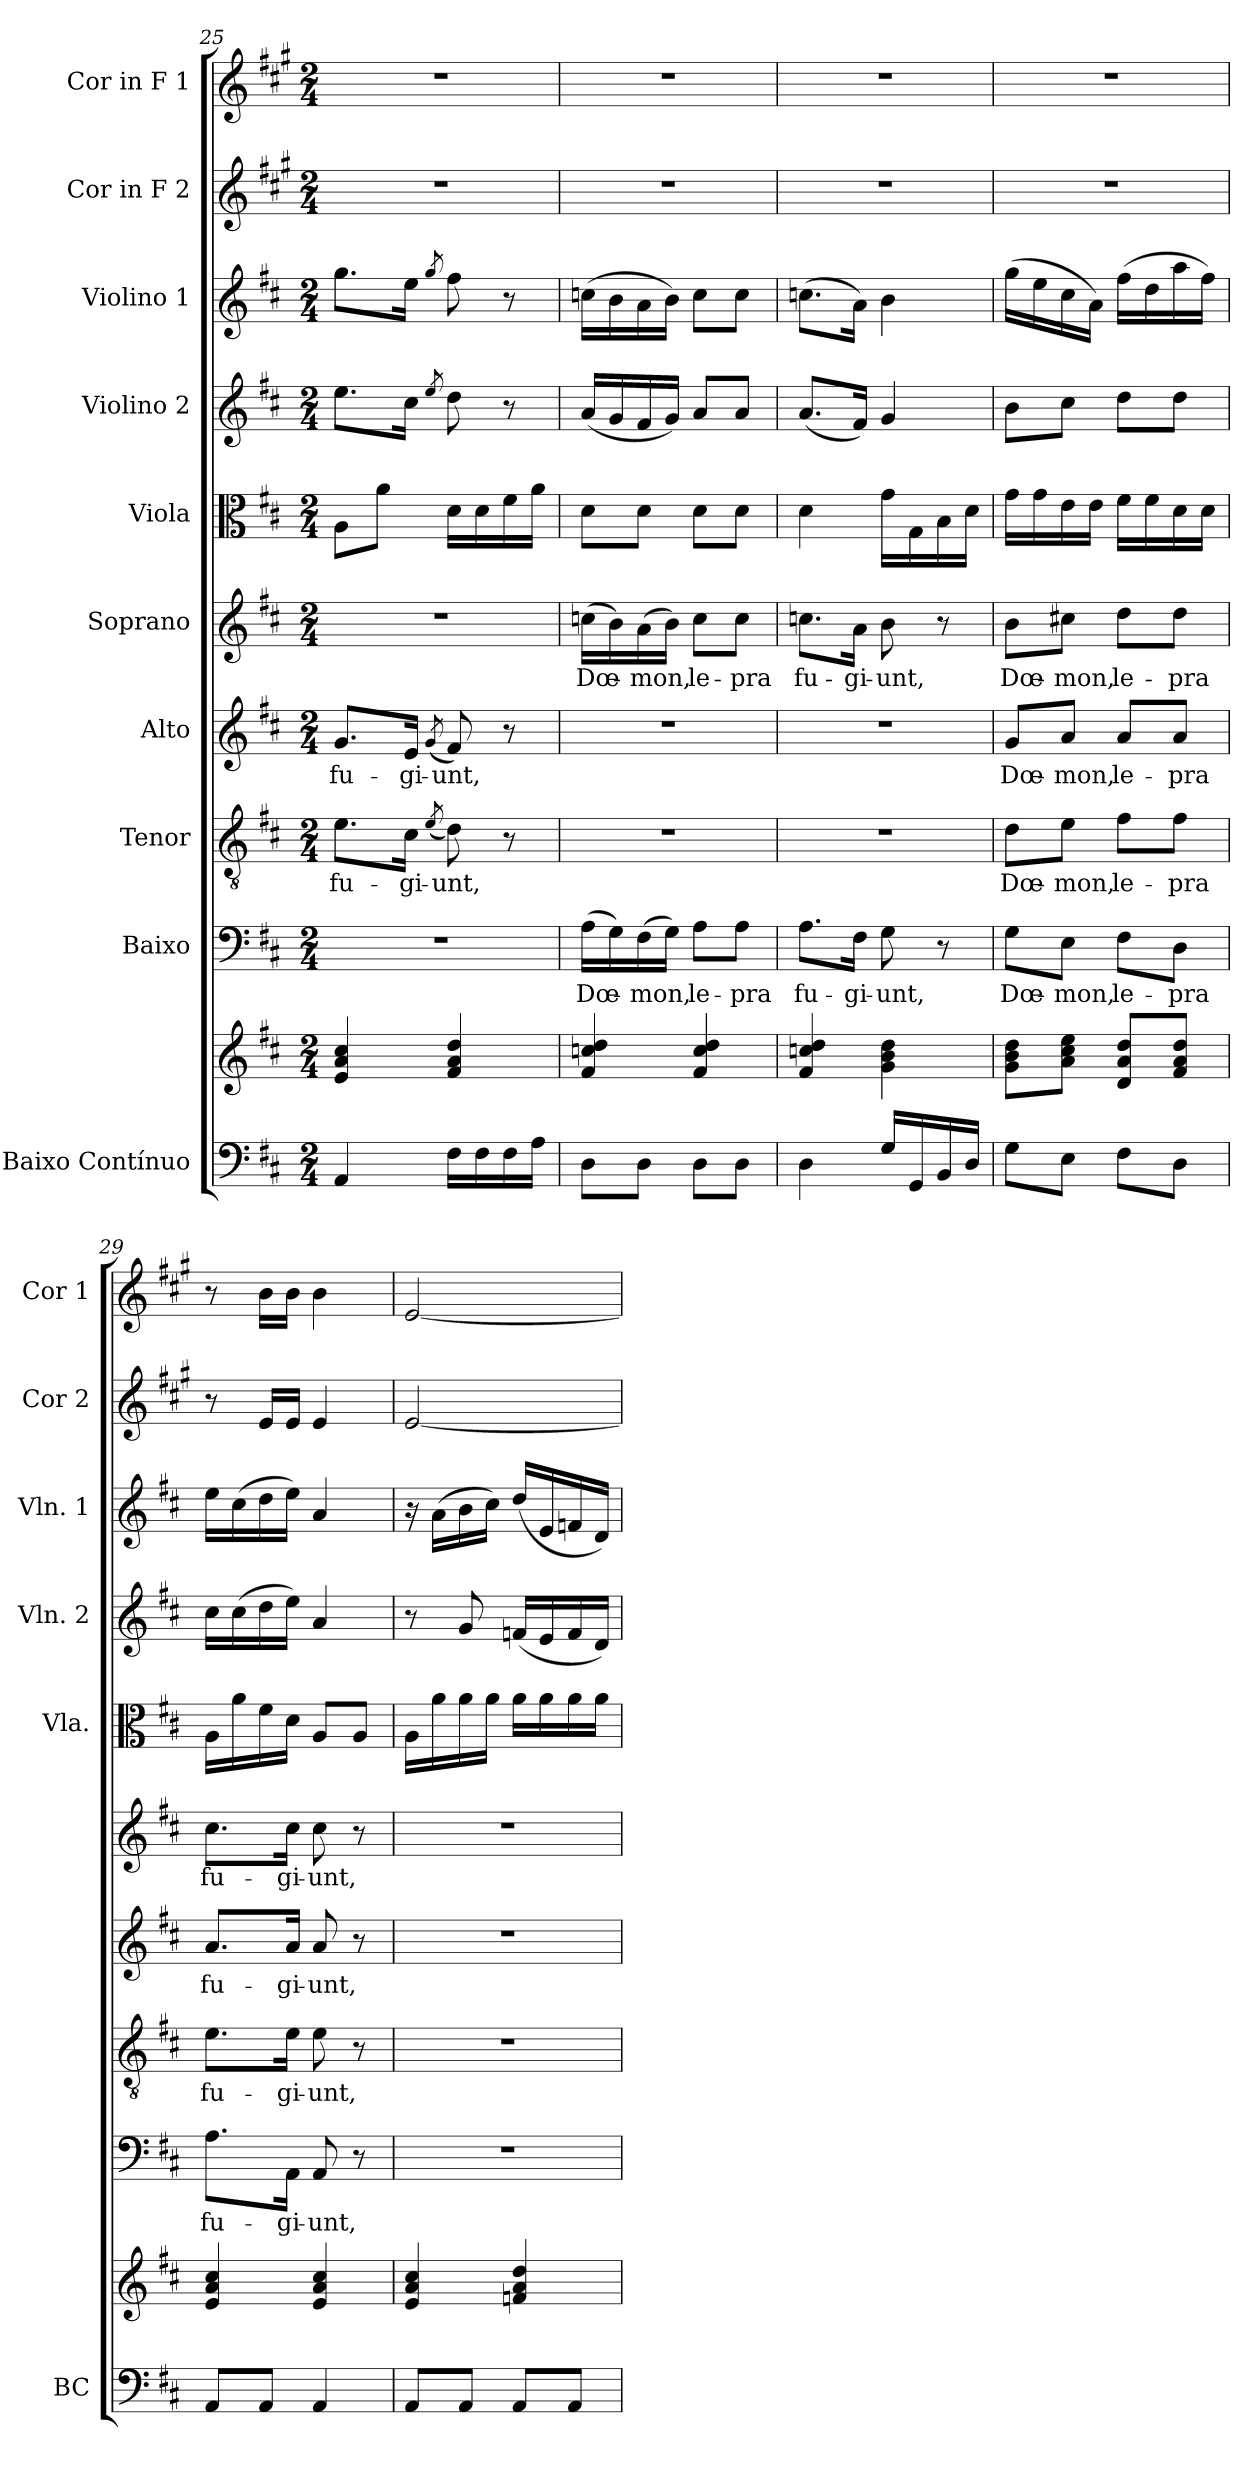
**kern	**kern	**kern	**text	**kern	**text	**kern	**text	**kern	**text	**kern	**kern	**kern	**kern	**kern
*part10	*part10	*part9	*part9	*part8	*part8	*part7	*part7	*part6	*part6	*part5	*part4	*part3	*part2	*part1
*staff11	*staff10	*staff9	*staff9	*staff8	*staff8	*staff7	*staff7	*staff6	*staff6	*staff5	*staff4	*staff3	*staff2	*staff1
*I"Baixo Contínuo	*	*I"Baixo	*	*I"Tenor	*	*I"Alto	*	*I"Soprano	*	*I"Viola	*I"Violino 2	*I"Violino 1	*I"Cor in F 2	*I"Cor in F 1
*I'BC	*	*	*	*	*	*	*	*	*	*I'Vla.	*I'Vln. 2	*I'Vln. 1	*I'Cor 2	*I'Cor 1
*clefF4	*clefG2	*clefF4	*	*clefGv2	*	*clefG2	*	*clefG2	*	*clefC3	*clefG2	*clefG2	*clefG2	*clefG2
*	*	*	*	*	*	*	*	*	*	*	*	*	*ITrd4c7	*ITrd4c7
*k[f#c#]	*k[f#c#]	*k[f#c#]	*	*k[f#c#]	*	*k[f#c#]	*	*k[f#c#]	*	*k[f#c#]	*k[f#c#]	*k[f#c#]	*k[f#c#]	*k[f#c#]
*D:	*D:	*D:	*	*D:	*	*D:	*	*D:	*	*D:	*D:	*D:	*D:	*D:
*M2/4	*M2/4	*M2/4	*	*M2/4	*	*M2/4	*	*M2/4	*	*M2/4	*M2/4	*M2/4	*M2/4	*M2/4
=25	=25	=25	=25	=25	=25	=25	=25	=25	=25	=25	=25	=25	=25	=25
4AA/	4e/ 4a/ 4cc#/	2r	.	8.e\L	fu-	8.g/L	fu-	2r	.	8A\L	8.ee\L	8.gg\L	2r	2r
.	.	.	.	.	.	.	.	.	.	8a\J	.	.	.	.
.	.	.	.	16c#\Jk	-gi-	16e/Jk	-gi-	.	.	.	16cc#\Jk	16ee\Jk	.	.
.	.	.	.	(8qe/	.	(8qg/	.	.	.	.	8qee/	8qgg/	.	.
16F#\LL	4f#/ 4a/ 4dd/	.	.	8d\)	-unt,	8f#/)	-unt,	.	.	16d\LL	8dd\	8ff#\	.	.
16F#\	.	.	.	.	.	.	.	.	.	16d\	.	.	.	.
16F#\	.	.	.	8r	.	8r	.	.	.	16f#\	8r	8r	.	.
16A\JJ	.	.	.	.	.	.	.	.	.	16a\JJ	.	.	.	.
=26	=26	=26	=26	=26	=26	=26	=26	=26	=26	=26	=26	=26	=26	=26
8D\L	4f#/ 4ccn/ 4dd/	(16A\LL	Dœ-	2r	.	2r	.	(16ccn\LL	Dœ-	8d\L	(16a/LL	(16ccn\LL	2r	2r
.	.	16G\)	.	.	.	.	.	16b\)	.	.	16g/	16b\	.	.
8D\J	.	(16F#\	-mon,	.	.	.	.	(16a\	-mon,	8d\J	16f#/	16a\	.	.
.	.	16G\JJ)	.	.	.	.	.	16b\JJ)	.	.	16g/JJ)	16b\JJ)	.	.
8D\L	4f#/ 4cc/ 4dd/	8A\L	le-	.	.	.	.	8cc\L	le-	8d\L	8a/L	8cc\L	.	.
8D\J	.	8A\J	-pra	.	.	.	.	8cc\J	-pra	8d\J	8a/J	8cc\J	.	.
=27	=27	=27	=27	=27	=27	=27	=27	=27	=27	=27	=27	=27	=27	=27
4D\	4f#/ 4ccn/ 4dd/	8.A\L	fu-	2r	.	2r	.	8.ccn\L	fu-	4d\	(8.a/L	(8.ccn\L	2r	2r
.	.	16F#\Jk	-gi-	.	.	.	.	16a\Jk	-gi-	.	16f#/Jk)	16a\Jk)	.	.
16G/LL	4g\ 4b\ 4dd\	8G\	-unt,	.	.	.	.	8b\	-unt,	16g\LL	4g/	4b\	.	.
16GG/	.	.	.	.	.	.	.	.	.	16G\	.	.	.	.
16BB/	.	8r	.	.	.	.	.	8r	.	16B\	.	.	.	.
16D/JJ	.	.	.	.	.	.	.	.	.	16d\JJ	.	.	.	.
=28	=28	=28	=28	=28	=28	=28	=28	=28	=28	=28	=28	=28	=28	=28
8G\L	8g\ 8b\ 8dd\L	8G\L	Dœ-	8d\L	Dœ-	8g/L	Dœ-	8b\L	Dœ-	16g\LL	8b\L	(16gg\LL	2r	2r
.	.	.	.	.	.	.	.	.	.	16g\	.	16ee\	.	.
8E\J	8a\ 8cc#\ 8ee\J	8E\J	-mon,	8e\J	-mon,	8a/J	-mon,	8cc#X\J	-mon,	16e\	8cc#\J	16cc#\	.	.
.	.	.	.	.	.	.	.	.	.	16e\JJ	.	16a\JJ)	.	.
8F#\L	8d/ 8a/ 8dd/L	8F#\L	le-	8f#\L	le-	8a/L	le-	8dd\L	le-	16f#\LL	8dd\L	(16ff#\LL	.	.
.	.	.	.	.	.	.	.	.	.	16f#\	.	16dd\	.	.
8D\J	8f#/ 8a/ 8dd/J	8D\J	-pra	8f#\J	-pra	8a/J	-pra	8dd\J	-pra	16d\	8dd\J	16aa\	.	.
.	.	.	.	.	.	.	.	.	.	16d\JJ	.	16ff#\JJ)	.	.
!!LO:PB:g=z
=29	=29	=29	=29	=29	=29	=29	=29	=29	=29	=29	=29	=29	=29	=29
8AA/L	4e/ 4a/ 4cc#/	8.A\L	fu-	8.e\L	fu-	8.a/L	fu-	8.cc#\L	fu-	16A\LL	16cc#\LL	16ee\LL	8r	8r
.	.	.	.	.	.	.	.	.	.	16a\	(16cc#\	(16cc#\	.	.
8AA/J	.	.	.	.	.	.	.	.	.	16f#\	16dd\	16dd\	16A/LL	16e\LL
.	.	16AA\Jk	-gi-	16e\Jk	-gi-	16a/Jk	-gi-	16cc#\Jk	-gi-	16d\JJ	16ee\JJ)	16ee\JJ)	16A/JJ	16e\JJ
4AA/	4e/ 4a/ 4cc#/	8AA/	-unt,	8e\	-unt,	8a/	-unt,	8cc#\	-unt,	8A/L	4a/	4a/	4A/	4e\
.	.	8r	.	8r	.	8r	.	8r	.	8A/J	.	.	.	.
=30	=30	=30	=30	=30	=30	=30	=30	=30	=30	=30	=30	=30	=30	=30
8AA/L	4e/ 4a/ 4cc#/	2r	.	2r	.	2r	.	2r	.	16A\LL	8r	16r	[2A/	[2A/
.	.	.	.	.	.	.	.	.	.	16a\	.	(16a\LL	.	.
8AA/J	.	.	.	.	.	.	.	.	.	16a\	8g/	16b\	.	.
.	.	.	.	.	.	.	.	.	.	16a\JJ	.	16cc#\JJ)	.	.
8AA/L	4fn/ 4a/ 4dd/	.	.	.	.	.	.	.	.	16a\LL	(16fn/LL	(16dd/LL	.	.
.	.	.	.	.	.	.	.	.	.	16a\	16e/	16e/	.	.
8AA/J	.	.	.	.	.	.	.	.	.	16a\	16f/	16fn/	.	.
.	.	.	.	.	.	.	.	.	.	16a\JJ	16d/JJ)	16d/JJ)	.	.
=	=	=	=	=	=	=	=	=	=	=	=	=	=	=
*-	*-	*-	*-	*-	*-	*-	*-	*-	*-	*-	*-	*-	*-	*-
